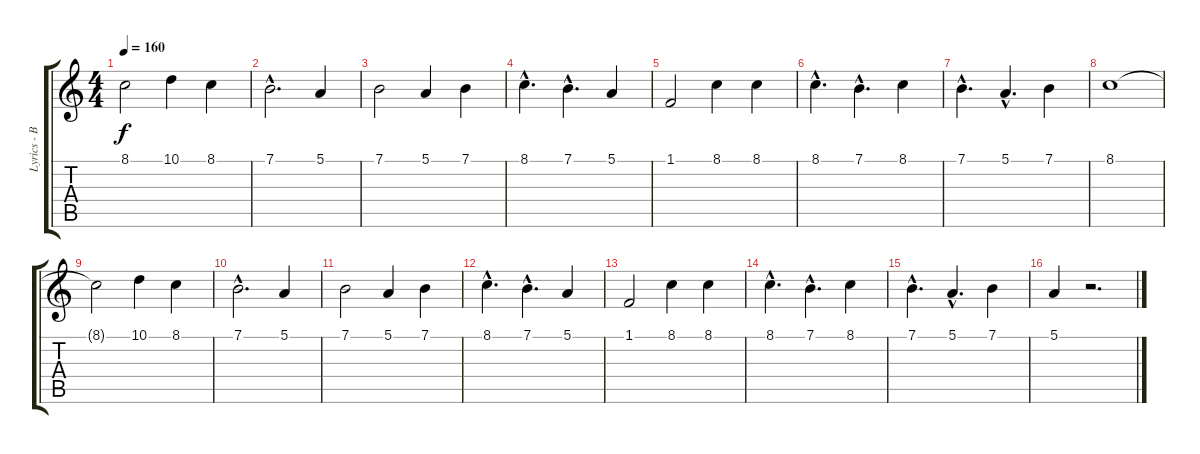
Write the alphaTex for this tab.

\track ("Lyrics - BG" "Lyrics - B") {instrument tremolostrings}
\staff {score tabs}
\tuning (E4 B3 G3 D3 A2 E2) {hide}
\ts (4 4)
\tempo 160
\clef g2
\ks c
8.1{t}.2{dy f} 10.1.4 8.1.4 |
7.1{hac}.2{d} 5.1.4 |
7.1.2 5.1.4 7.1.4 |
8.1{hac}.4{d} 7.1{hac}.4{d} 5.1.4 |
1.1.2 8.1.4 8.1.4 |
8.1{hac}.4{d} 7.1{hac}.4{d} 8.1.4 |
7.1{hac}.4{d} 5.1{hac}.4{d} 7.1.4 |
8.1.1 |
8.1{t}.2 10.1.4 8.1.4 |
7.1{hac}.2{d} 5.1.4 |
7.1.2 5.1.4 7.1.4 |
8.1{hac}.4{d} 7.1{hac}.4{d} 5.1.4 |
1.1.2 8.1.4 8.1.4 |
8.1{hac}.4{d} 7.1{hac}.4{d} 8.1.4 |
7.1{hac}.4{d} 5.1{hac}.4{d} 7.1.4 |
5.1.4 r.2{d}
